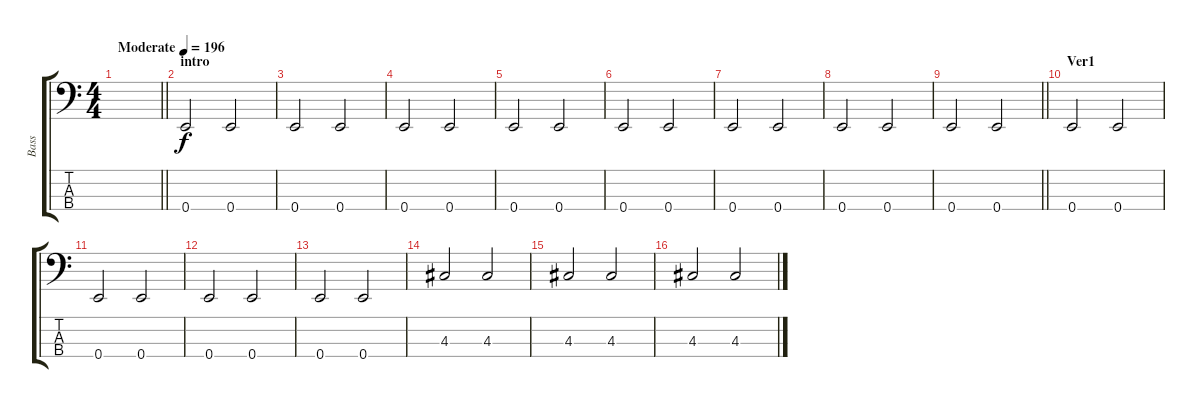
\track ("Bass" "Bass") {instrument acousticbass}
\staff {score tabs}
\tuning (G2 D2 A1 E1) {hide}
\ts (4 4)
\tempo (196 "Moderate")
\clef f4
\barLineRight lightlight
\ks c
|
\section ("" "intro")
0.4.2 0.4.2 |
0.4.2 0.4.2 |
0.4.2 0.4.2 |
0.4.2 0.4.2 |
0.4.2 0.4.2 |
0.4.2 0.4.2 |
0.4.2 0.4.2 |
\barLineRight lightlight
0.4.2 0.4.2 |
\section ("" "Ver1")
0.4.2 0.4.2 |
0.4.2 0.4.2 |
0.4.2 0.4.2 |
0.4.2 0.4.2 |
4.3.2 4.3.2 |
4.3.2 4.3.2 |
4.3.2 4.3.2
